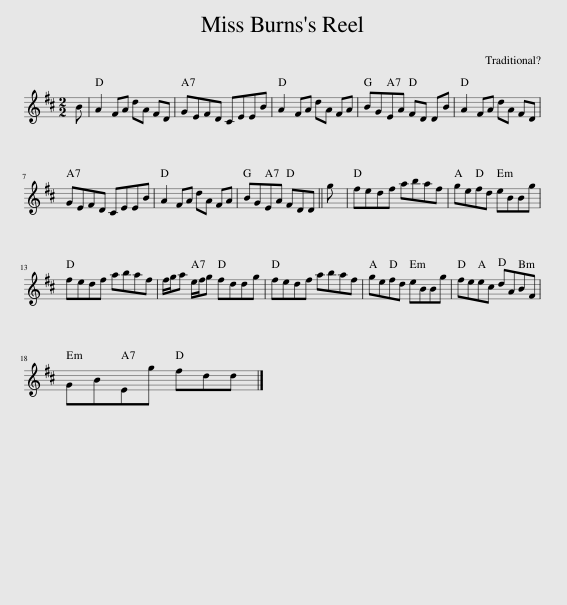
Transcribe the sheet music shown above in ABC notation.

X:1
L:1/8
M:2/2
I:linebreak $
K:D
V:1 treble
V:1
 B | A2 FA dA FD | GEFD CEEB | A2 FA dA FA | BGEA FD DB | %5
 A2 FA dA FD |$ GEFD CEEB | A2 FA dA FA | BGEA FDD || g | %10
 fedf abaf | gefd eBBg |$ fedf abaf | f/g/a e/f/g fddg | fedf abaf | %15
 gefd eBBg | feec dABF |$ GBEg fdd |] %18
